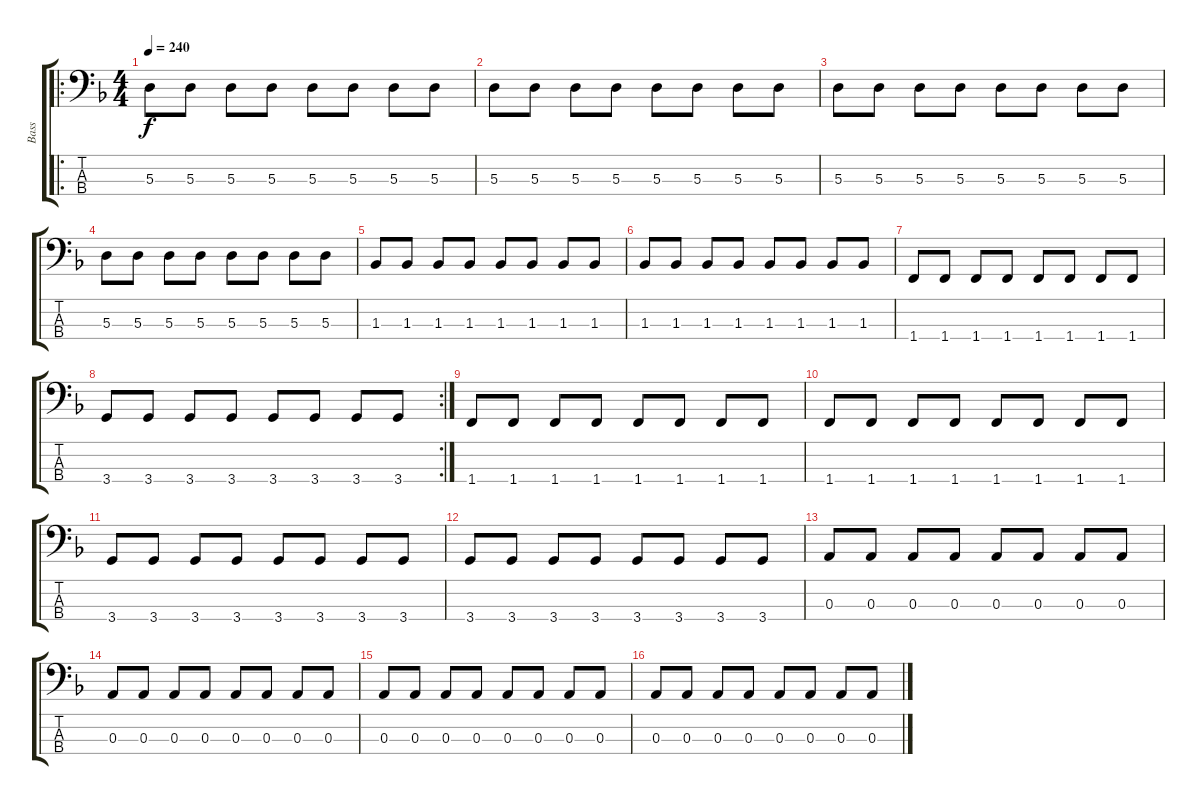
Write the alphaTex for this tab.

\track ("Bass" "Bass") {instrument electricbasspick}
\staff {score tabs}
\tuning (G2 D2 A1 E1) {hide}
\ro
\ts (4 4)
\tempo 240
\clef f4
\ks f
5.3.8{dy f} 5.3.8 5.3.8 5.3.8 5.3.8 5.3.8 5.3.8 5.3.8 |
5.3.8 5.3.8 5.3.8 5.3.8 5.3.8 5.3.8 5.3.8 5.3.8 |
5.3.8 5.3.8 5.3.8 5.3.8 5.3.8 5.3.8 5.3.8 5.3.8 |
5.3.8 5.3.8 5.3.8 5.3.8 5.3.8 5.3.8 5.3.8 5.3.8 |
1.3.8 1.3.8 1.3.8 1.3.8 1.3.8 1.3.8 1.3.8 1.3.8 |
1.3.8 1.3.8 1.3.8 1.3.8 1.3.8 1.3.8 1.3.8 1.3.8 |
1.4.8 1.4.8 1.4.8 1.4.8 1.4.8 1.4.8 1.4.8 1.4.8 |
\rc 2
3.4.8 3.4.8 3.4.8 3.4.8 3.4.8 3.4.8 3.4.8 3.4.8 |
1.4.8 1.4.8 1.4.8 1.4.8 1.4.8 1.4.8 1.4.8 1.4.8 |
1.4.8 1.4.8 1.4.8 1.4.8 1.4.8 1.4.8 1.4.8 1.4.8 |
3.4.8 3.4.8 3.4.8 3.4.8 3.4.8 3.4.8 3.4.8 3.4.8 |
3.4.8 3.4.8 3.4.8 3.4.8 3.4.8 3.4.8 3.4.8 3.4.8 |
0.3.8 0.3.8 0.3.8 0.3.8 0.3.8 0.3.8 0.3.8 0.3.8 |
0.3.8 0.3.8 0.3.8 0.3.8 0.3.8 0.3.8 0.3.8 0.3.8 |
0.3.8 0.3.8 0.3.8 0.3.8 0.3.8 0.3.8 0.3.8 0.3.8 |
0.3.8 0.3.8 0.3.8 0.3.8 0.3.8 0.3.8 0.3.8 0.3.8
